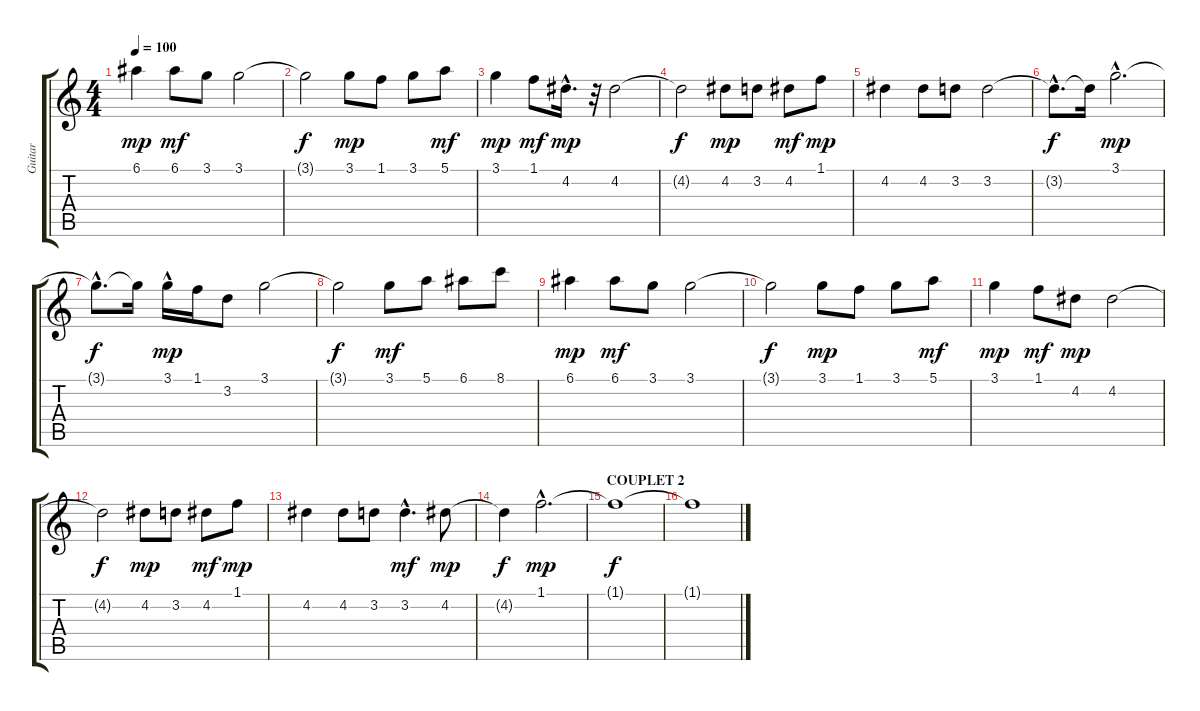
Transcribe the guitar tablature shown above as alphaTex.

\track ("Guitar" "Guitar") {instrument distortionguitar}
\staff {score tabs}
\tuning (E4 B3 G3 D3 A2 E2) {hide}
\ts (4 4)
\tempo 100
\clef g2
\ks c
6.1.4{dy mp} 6.1.8{dy mf} 3.1.8 3.1.2 |
3.1{t}.2{dy f} 3.1.8{dy mp} 1.1.8 3.1.8 5.1.8{dy mf} |
3.1.4{dy mp} 1.1.8{dy mf} 4.2{hac}.16{d dy mp} r.32 4.2.2 |
4.2{t}.2{dy f} 4.2.8{dy mp} 3.2.8 4.2.8{dy mf} 1.1.8{dy mp} |
4.2.4 4.2.8 3.2.8 3.2.2 |
3.2{hac t}.8{d dy f} 3.2{t}.16 3.1{hac}.2{d dy mp} |
3.1{hac t}.8{d dy f} 3.1{t}.16 3.1{hac}.16{dy mp} 1.1.16 3.2.8 3.1.2 |
3.1{t}.2{dy f} 3.1.8{dy mf} 5.1.8 6.1.8 8.1.8 |
6.1.4{dy mp} 6.1.8{dy mf} 3.1.8 3.1.2 |
3.1{t}.2{dy f} 3.1.8{dy mp} 1.1.8 3.1.8 5.1.8{dy mf} |
3.1.4{dy mp} 1.1.8{dy mf} 4.2.8{dy mp} 4.2.2 |
4.2{t}.2{dy f} 4.2.8{dy mp} 3.2.8 4.2.8{dy mf} 1.1.8{dy mp} |
4.2.4 4.2.8 3.2.8 3.2{hac}.4{d dy mf} 4.2.8{dy mp} |
4.2{t}.4{dy f} 1.1{hac}.2{d dy mp} |
\section ("" "COUPLET 2")
1.1{t}.1{dy f} |
1.1{t}.1
